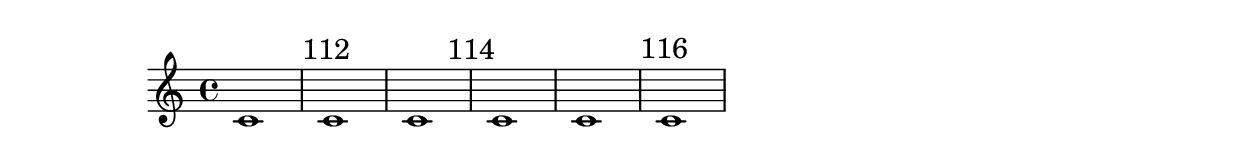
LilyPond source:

%% Do not edit this file; it is automatically
%% generated from LSR http://lsr.dsi.unimi.it
%% This file is in the public domain.
\version "2.12.2"

\header {
  lsrtags = "rhythms"

%% Translation of GIT committish: a874fda3641c9e02f61be5c41b215b8304b8ed00
  texidoces = "

Los números de compás se alinean de forma predeterminada por la
derecha con su objeto padre. Éste es por lo general el borde
izquierdo de una línea o, si los números se imprimen dentro de la
línea, el lado izquierdo de una línea divisoria.  Los números
también se pueden situar directamente sobre la barra de compás o
alineados por la izquierda con ella.

"

  doctitlees = "Alineación de los números de compás"


%% Translation of GIT committish: 0a868be38a775ecb1ef935b079000cebbc64de40
  texidocde = "
Taktnummern sind standardmäßig links an ihrem Ursprungsobjekt
ausgerichtet.  Das ist normalerweise die linke Ecke einer Linie oder,
wenn die Nummern innerhalb einer Zeile gesetzt werden, auf der
linken Seite eines Taktstrichs.  Die Nummern können auch
direkt über dem Taktstrich positioniert werden oder rechts vom
Taktstrich gesetzt werden.

"
  doctitlede = "Taktnummern ausrichten"



%% Translation of GIT committish: 374d57cf9b68ddf32a95409ce08ba75816900f6b
  texidocfr = "
Les numéros de mesure s'alignent en principe sur la droite de l'objet
dont ils dépendent.  C'est normalement le coin gauche de la portée ou,
en cours de ligne, à gauche de la barre.  Vous pouvez toutefois les
centrer par rapport à la barre ou les afficher à droite de la barre.

"
  doctitlefr = "Alignement des numéros de mesure"

  texidoc = "
Bar numbers by default are right-aligned to their parent object. This
is usually the left edge of a line or, if numbers are printed within a
line, the left hand side of a bar line.  The numbers may also be
positioned directly over the bar line or left-aligned to the bar line.

"
  doctitle = "Aligning bar numbers"
} % begin verbatim

\relative c' {
  \set Score.currentBarNumber = #111
  \override Score.BarNumber #'break-visibility = #all-visible
  % Increase the size of the bar number by 2
  \override Score.BarNumber #'font-size = #2
  % Print a bar number every second measure
  \set Score.barNumberVisibility = #(every-nth-bar-number-visible 2)
  c1 | c1
  % Center-align bar numbers
  \override Score.BarNumber #'self-alignment-X = #CENTER
  c1 | c1
  % Left-align bar numbers
  \override Score.BarNumber #'self-alignment-X = #LEFT
  c1 | c1
}

